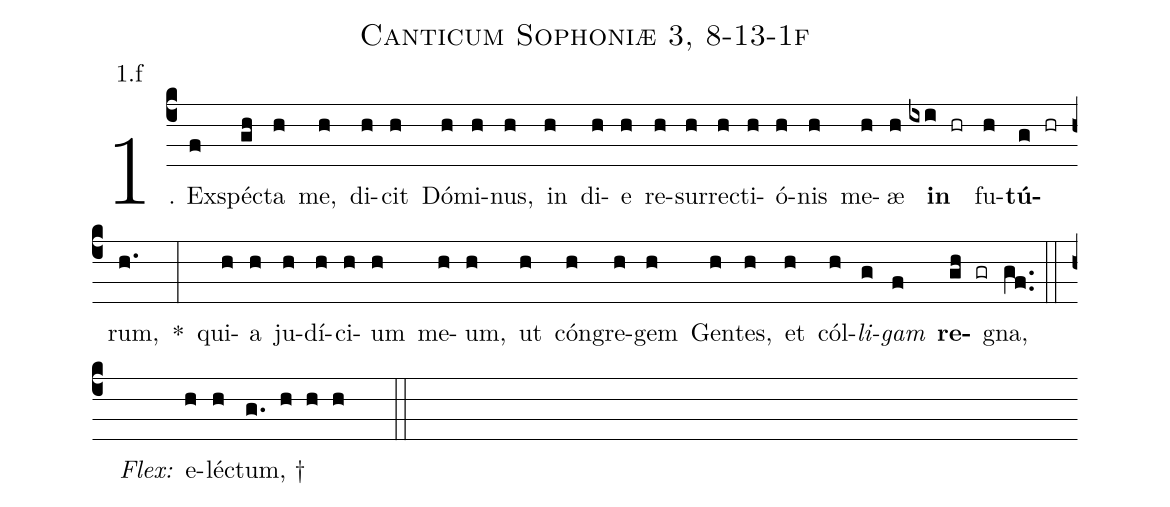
name: Canticum Sophoniæ 3, 8-13-1f;
annotation: 1.f;
%%
(c4)1. Ex(f)spéc(gh)ta(h) me,(h) di(h)cit(h) Dó(h)mi(h)nus,(h) in(h) di(h)e(h) re(h)sur(h)rec(h)ti(h)ó(h)nis(h) me(h)æ(h) <b>in</b>(ixi hr) fu(h)<b>tú</b>(g hr)rum,(h.) *(:) qui(h)a(h) ju(h)dí(h)ci(h)um(h) me(h)um,(h) ut(h) cón(h)gre(h)gem(h) Gen(h)tes,(h) et(h) cól(h)<i>li</i>(g)<i>gam</i>(f) <b>re</b>(gh gr)gna,(gf..) (::)
<i>Flex:</i>()  e(h)léc(h)tum, †(g. h h h  ::)
